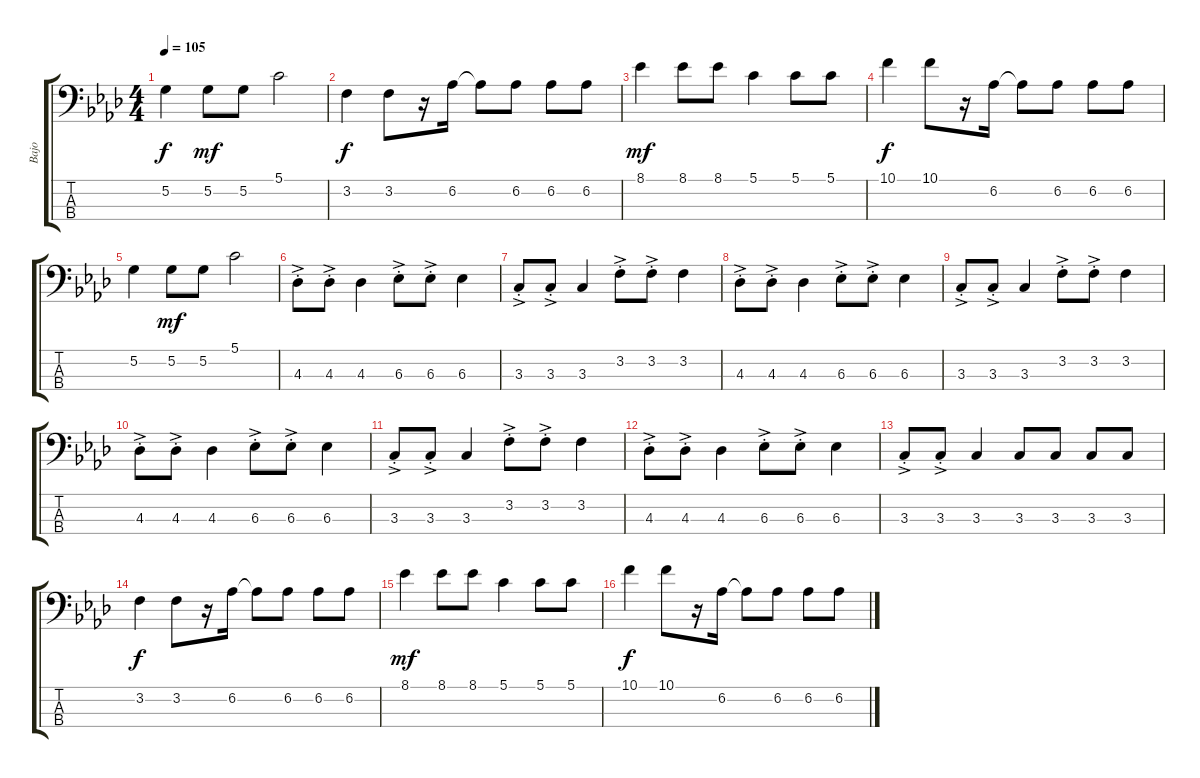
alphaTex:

\track ("Bajo" "Bajo") {instrument electricbassfinger}
\staff {score tabs}
\tuning (G2 D2 A1 E1) {hide}
\ts (4 4)
\tempo 105
\clef f4
\ks fminor
5.2.4{dy f} 5.2.8{dy mf} 5.2.8 5.1.2 |
3.2.4{dy f} 3.2.8 r.16 6.2.16 6.2{t}.8 6.2.8 6.2.8 6.2.8 |
8.1.4{dy mf} 8.1.8 8.1.8 5.1.4 5.1.8 5.1.8 |
10.1.4{dy f} 10.1.8 r.16 6.2.16 6.2{t}.8 6.2.8 6.2.8 6.2.8 |
5.2.4 5.2.8{dy mf} 5.2.8 5.1.2 |
4.3{ac st}.8 4.3{ac st}.8 4.3.4 6.3{ac st}.8 6.3{ac st}.8 6.3.4 |
3.3{ac st}.8 3.3{ac st}.8 3.3.4 3.2{ac st}.8 3.2{ac st}.8 3.2.4 |
4.3{ac st}.8 4.3{ac st}.8 4.3.4 6.3{ac st}.8 6.3{ac st}.8 6.3.4 |
3.3{ac st}.8 3.3{ac st}.8 3.3.4 3.2{ac st}.8 3.2{ac st}.8 3.2.4 |
4.3{ac st}.8 4.3{ac st}.8 4.3.4 6.3{ac st}.8 6.3{ac st}.8 6.3.4 |
3.3{ac st}.8 3.3{ac st}.8 3.3.4 3.2{ac st}.8 3.2{ac st}.8 3.2.4 |
4.3{ac st}.8 4.3{ac st}.8 4.3.4 6.3{ac st}.8 6.3{ac st}.8 6.3.4 |
3.3{ac st}.8 3.3{ac st}.8 3.3.4 3.3.8 3.3.8 3.3.8 3.3.8 |
3.2.4{dy f} 3.2.8 r.16 6.2.16 6.2{t}.8 6.2.8 6.2.8 6.2.8 |
8.1.4{dy mf} 8.1.8 8.1.8 5.1.4 5.1.8 5.1.8 |
10.1.4{dy f} 10.1.8 r.16 6.2.16 6.2{t}.8 6.2.8 6.2.8 6.2.8
